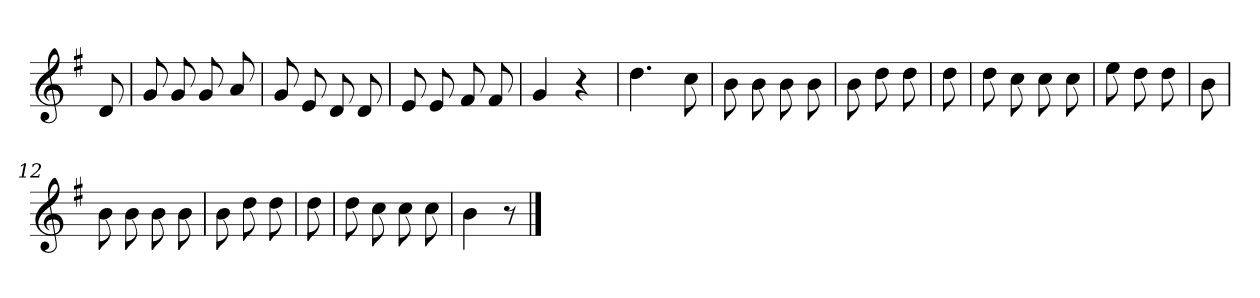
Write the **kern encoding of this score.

**kern
*part1
*staff1
*clefG2
*k[f#]
*G:
=
8d
=1
8g
8g
8g
8a
=2
8g
8e
8d
8d
=3
8e
8e
8f#
8f#
=4
4g
4r
=5
4.dd
8cc
=6
8b
8b
8b
8b
=7
8b
8dd
8dd
=8
8dd
=9
8dd
8cc
8cc
8cc
=10
8ee
8dd
8dd
=11
8b
=12
8b
8b
8b
8b
=13
8b
8dd
8dd
=14
8dd
=15
8dd
8cc
8cc
8cc
=16
4b
8r
==
*-
